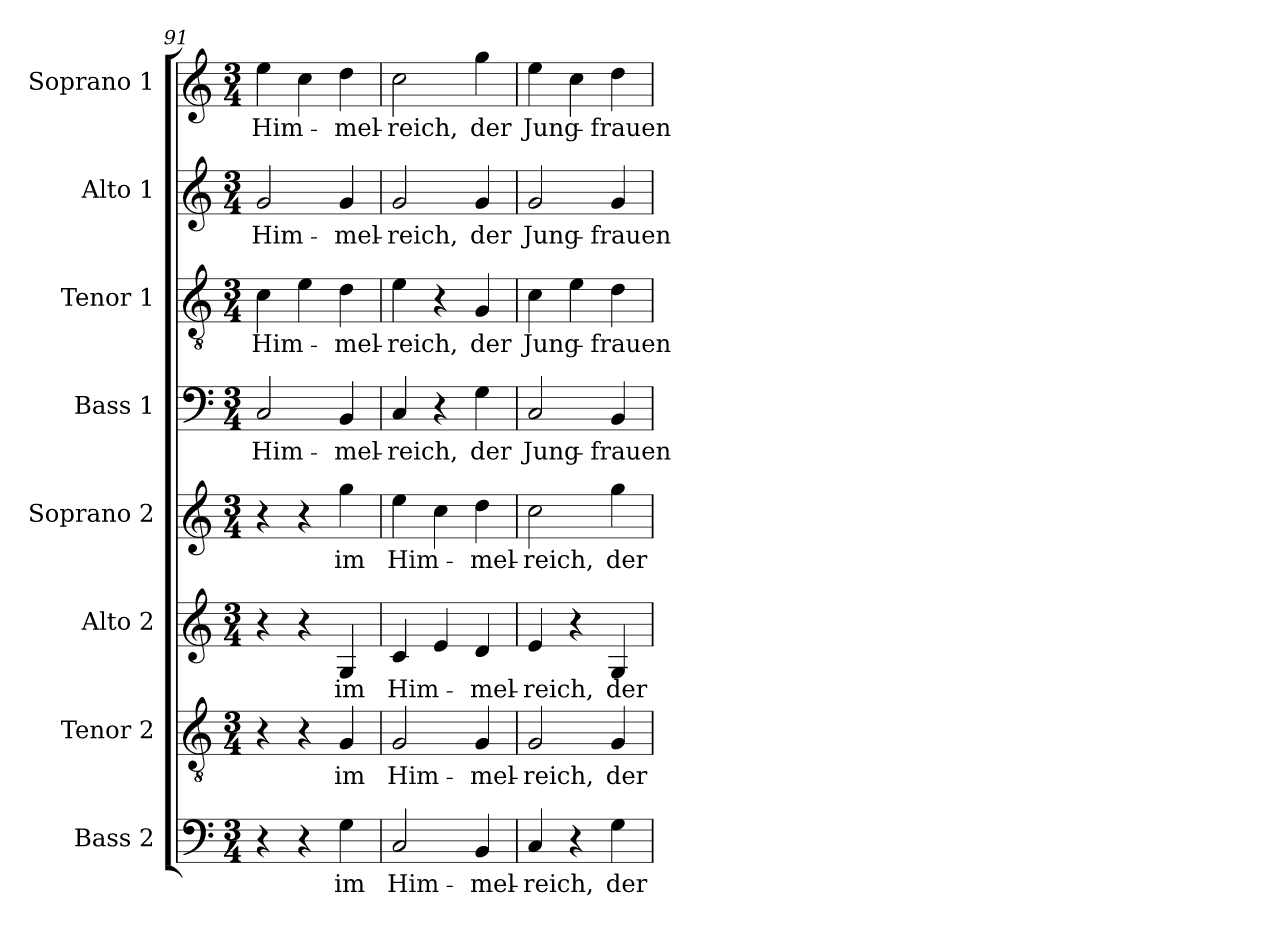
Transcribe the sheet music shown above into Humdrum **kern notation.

**kern	**text	**kern	**text	**kern	**text	**kern	**text	**kern	**text	**kern	**text	**kern	**text	**kern	**text
*part8	*part8	*part7	*part7	*part6	*part6	*part5	*part5	*part4	*part4	*part3	*part3	*part2	*part2	*part1	*part1
*staff8	*staff8	*staff7	*staff7	*staff6	*staff6	*staff5	*staff5	*staff4	*staff4	*staff3	*staff3	*staff2	*staff2	*staff1	*staff1
*I"Bass 2	*	*I"Tenor 2	*	*I"Alto 2	*	*I"Soprano 2	*	*I"Bass 1	*	*I"Tenor 1	*	*I"Alto 1	*	*I"Soprano 1	*
*I'B2	*	*I'T2	*	*I'A2	*	*I'S2	*	*I'B1	*	*I'T1	*	*I'A1	*	*I'S1	*
*clefF4	*	*clefGv2	*	*clefG2	*	*clefG2	*	*clefF4	*	*clefGv2	*	*clefG2	*	*clefG2	*
*	*	*ITrd7c12	*	*	*	*	*	*	*	*ITrd7c12	*	*	*	*	*
*k[]	*	*k[]	*	*k[]	*	*k[]	*	*k[]	*	*k[]	*	*k[]	*	*k[]	*
*C:	*	*C:	*	*C:	*	*C:	*	*C:	*	*C:	*	*C:	*	*C:	*
*M3/4	*	*M3/4	*	*M3/4	*	*M3/4	*	*M3/4	*	*M3/4	*	*M3/4	*	*M3/4	*
=91	=91	=91	=91	=91	=91	=91	=91	=91	=91	=91	=91	=91	=91	=91	=91
!	!	!	!	!	!	!	!	!	!LO:LY:b:color=#000000	!	!	!	!	!	!
!	!	!	!	!	!	!	!	!	!	!	!LO:LY:b:color=#000000	!	!	!	!
!	!	!	!	!	!	!	!	!	!	!	!	!	!LO:LY:b:color=#000000	!	!
!	!	!	!	!	!	!	!	!	!	!	!	!	!	!	!LO:LY:b:color=#000000
4r	.	4r	.	4r	.	4r	.	2Ci/	Him-	4Ci\	Him-	2gi/	Him-	4eei\	Him-
4r	.	4r	.	4r	.	4r	.	.	.	4Ei\	.	.	.	4cci\	.
!	!LO:LY:b:color=#000000	!	!	!	!	!	!	!	!	!	!	!	!	!	!
!	!	!	!LO:LY:b:color=#000000	!	!	!	!	!	!	!	!	!	!	!	!
!	!	!	!	!	!LO:LY:b:color=#000000	!	!	!	!	!	!	!	!	!	!
!	!	!	!	!	!	!	!LO:LY:b:color=#000000	!	!	!	!	!	!	!	!
!	!	!	!	!	!	!	!	!	!LO:LY:b:color=#000000	!	!	!	!	!	!
!	!	!	!	!	!	!	!	!	!	!	!LO:LY:b:color=#000000	!	!	!	!
!	!	!	!	!	!	!	!	!	!	!	!	!	!LO:LY:b:color=#000000	!	!
!	!	!	!	!	!	!	!	!	!	!	!	!	!	!	!LO:LY:b:color=#000000
4Gi\	im	4GGi/	im	4Gi/	im	4ggi\	im	4BBi/	-mel-	4Di\	-mel-	4gi/	-mel-	4ddi\	-mel-
=92	=92	=92	=92	=92	=92	=92	=92	=92	=92	=92	=92	=92	=92	=92	=92
!	!LO:LY:b:color=#000000	!	!	!	!	!	!	!	!	!	!	!	!	!	!
!	!	!	!LO:LY:b:color=#000000	!	!	!	!	!	!	!	!	!	!	!	!
!	!	!	!	!	!LO:LY:b:color=#000000	!	!	!	!	!	!	!	!	!	!
!	!	!	!	!	!	!	!LO:LY:b:color=#000000	!	!	!	!	!	!	!	!
!	!	!	!	!	!	!	!	!	!LO:LY:b:color=#000000	!	!	!	!	!	!
!	!	!	!	!	!	!	!	!	!	!	!LO:LY:b:color=#000000	!	!	!	!
!	!	!	!	!	!	!	!	!	!	!	!	!	!LO:LY:b:color=#000000	!	!
!	!	!	!	!	!	!	!	!	!	!	!	!	!	!	!LO:LY:b:color=#000000
2Ci/	Him-	2GGi/	Him-	4ci/	Him-	4eei\	Him-	4Ci/	-reich,	4Ei\	-reich,	2gi/	-reich,	2cci\	-reich,
.	.	.	.	4ei/	.	4cci\	.	4r	.	4r	.	.	.	.	.
!	!LO:LY:b:color=#000000	!	!	!	!	!	!	!	!	!	!	!	!	!	!
!	!	!	!LO:LY:b:color=#000000	!	!	!	!	!	!	!	!	!	!	!	!
!	!	!	!	!	!LO:LY:b:color=#000000	!	!	!	!	!	!	!	!	!	!
!	!	!	!	!	!	!	!LO:LY:b:color=#000000	!	!	!	!	!	!	!	!
!	!	!	!	!	!	!	!	!	!LO:LY:b:color=#000000	!	!	!	!	!	!
!	!	!	!	!	!	!	!	!	!	!	!LO:LY:b:color=#000000	!	!	!	!
!	!	!	!	!	!	!	!	!	!	!	!	!	!LO:LY:b:color=#000000	!	!
!	!	!	!	!	!	!	!	!	!	!	!	!	!	!	!LO:LY:b:color=#000000
4BBi/	-mel-	4GGi/	-mel-	4di/	-mel-	4ddi\	-mel-	4Gi\	der	4GGi/	der	4gi/	der	4ggi\	der
!!LO:PB:g=z
=93	=93	=93	=93	=93	=93	=93	=93	=93	=93	=93	=93	=93	=93	=93	=93
!	!LO:LY:b:color=#000000	!	!	!	!	!	!	!	!	!	!	!	!	!	!
!	!	!	!LO:LY:b:color=#000000	!	!	!	!	!	!	!	!	!	!	!	!
!	!	!	!	!	!LO:LY:b:color=#000000	!	!	!	!	!	!	!	!	!	!
!	!	!	!	!	!	!	!LO:LY:b:color=#000000	!	!	!	!	!	!	!	!
!	!	!	!	!	!	!	!	!	!LO:LY:b:color=#000000	!	!	!	!	!	!
!	!	!	!	!	!	!	!	!	!	!	!LO:LY:b:color=#000000	!	!	!	!
!	!	!	!	!	!	!	!	!	!	!	!	!	!LO:LY:b:color=#000000	!	!
!	!	!	!	!	!	!	!	!	!	!	!	!	!	!	!LO:LY:b:color=#000000
4Ci/	-reich,	2GGi/	-reich,	4ei/	-reich,	2cci\	-reich,	2Ci/	Jung-	4Ci\	Jung-	2gi/	Jung-	4eei\	Jung-
4r	.	.	.	4r	.	.	.	.	.	4Ei\	.	.	.	4cci\	.
!	!LO:LY:b:color=#000000	!	!	!	!	!	!	!	!	!	!	!	!	!	!
!	!	!	!LO:LY:b:color=#000000	!	!	!	!	!	!	!	!	!	!	!	!
!	!	!	!	!	!LO:LY:b:color=#000000	!	!	!	!	!	!	!	!	!	!
!	!	!	!	!	!	!	!LO:LY:b:color=#000000	!	!	!	!	!	!	!	!
!	!	!	!	!	!	!	!	!	!LO:LY:b:color=#000000	!	!	!	!	!	!
!	!	!	!	!	!	!	!	!	!	!	!LO:LY:b:color=#000000	!	!	!	!
!	!	!	!	!	!	!	!	!	!	!	!	!	!LO:LY:b:color=#000000	!	!
!	!	!	!	!	!	!	!	!	!	!	!	!	!	!	!LO:LY:b:color=#000000
4Gi\	der	4GGi/	der	4Gi/	der	4ggi\	der	4BBi/	-frauen	4Di\	-frauen	4gi/	-frauen	4ddi\	-frauen
=	=	=	=	=	=	=	=	=	=	=	=	=	=	=	=
*-	*-	*-	*-	*-	*-	*-	*-	*-	*-	*-	*-	*-	*-	*-	*-
